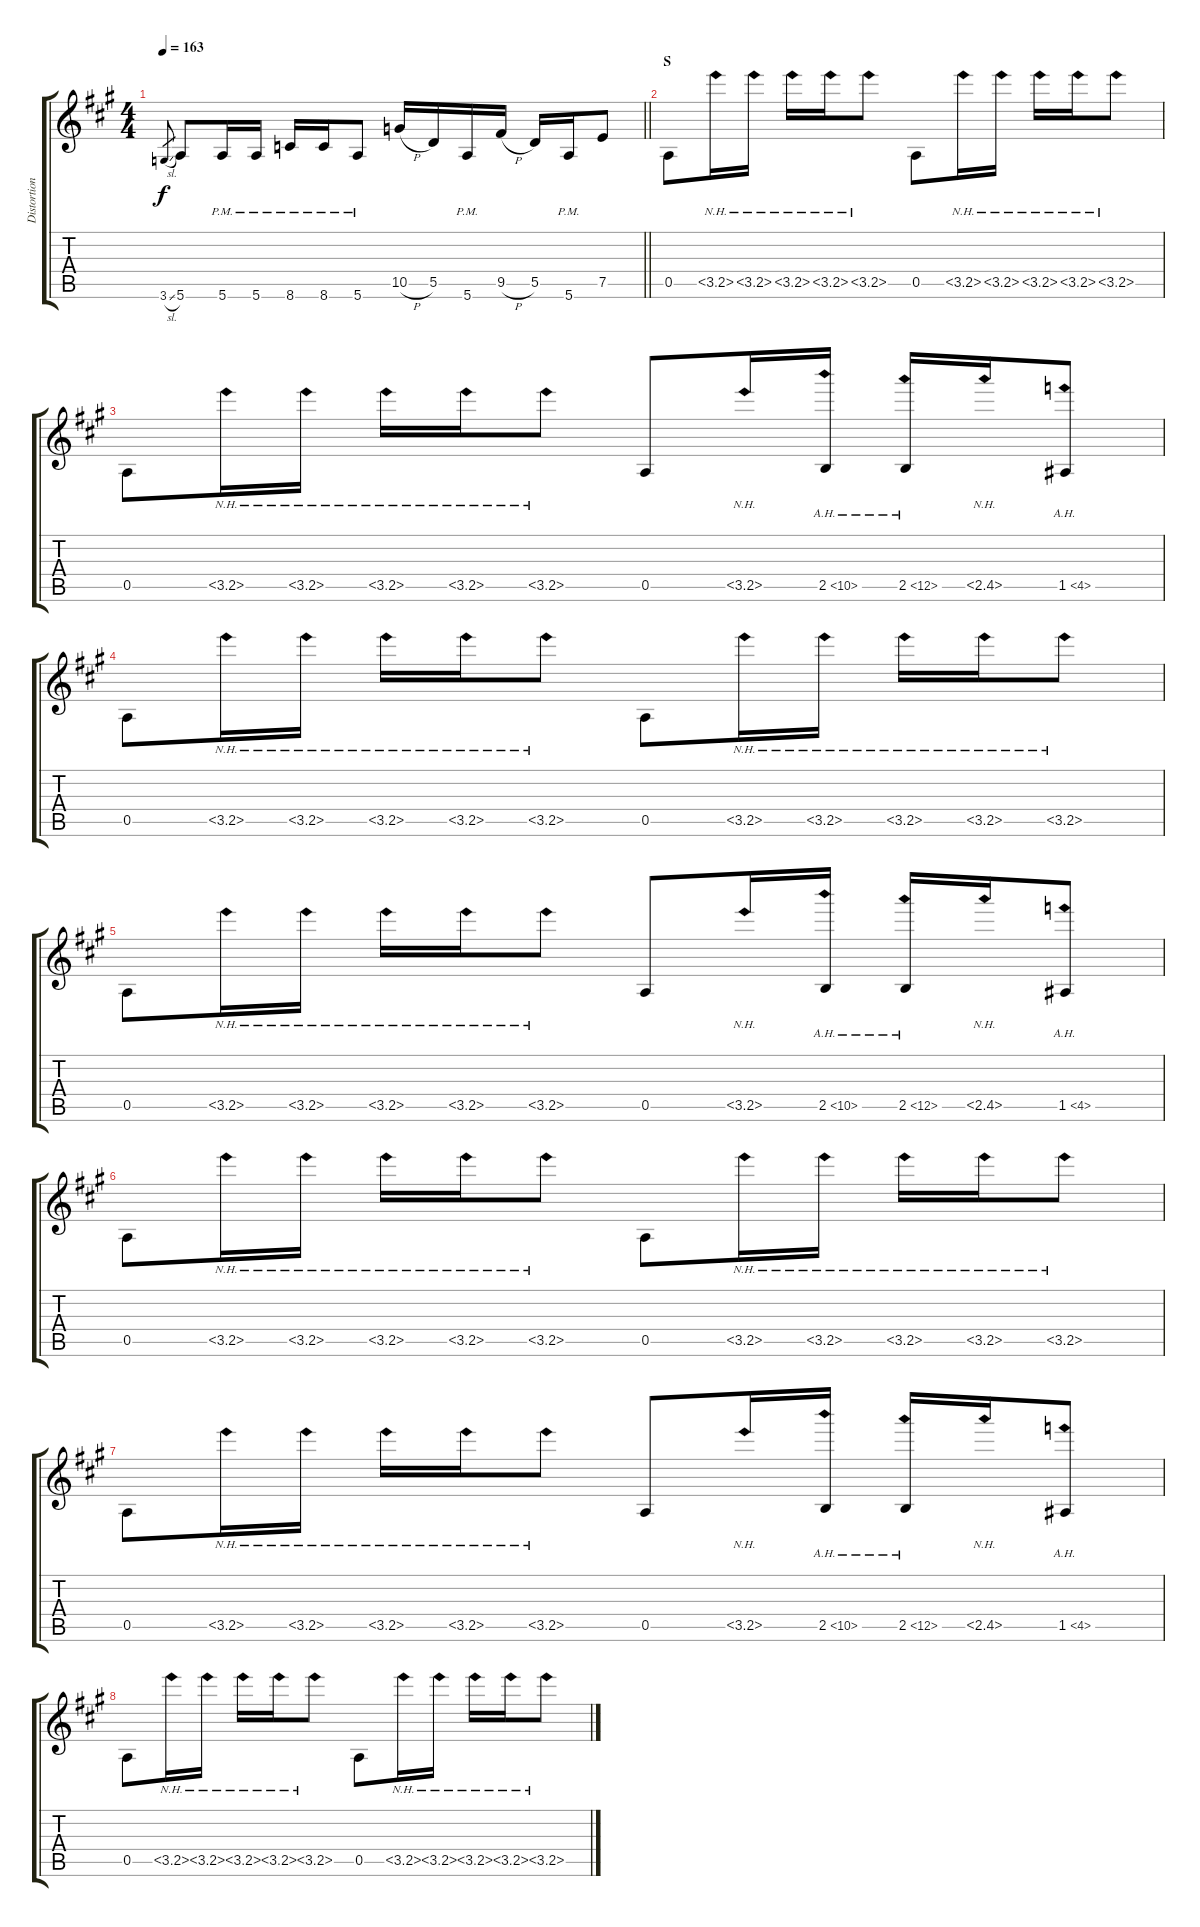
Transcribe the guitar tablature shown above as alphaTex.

\track ("Distortion" "Distortion") {instrument distortionguitar}
\staff {score tabs}
\tuning (E4 B3 G3 D3 A2 E2) {hide}
\ts (4 4)
\tempo 163
\clef g2
\barLineRight lightlight
\ks a
3.6{sl}.8{gr dy f} 5.6.8 5.6{pm}.16 5.6{pm}.16 8.6{pm}.16 8.6{pm}.16 5.6{pm}.8 10.5{h}.16 5.5.16 5.6{pm}.16 9.5{h}.16 5.5.16 5.6{pm}.16 7.5.8 |
\section ("" "S")
0.5.8 3.5{nh}.16 3.5{nh}.16 3.5{nh}.16 3.5{nh}.16 3.5{nh}.8 0.5.8 3.5{nh}.16 3.5{nh}.16 3.5{nh}.16 3.5{nh}.16 3.5{nh}.8 |
0.5.8 3.5{nh}.16 3.5{nh}.16 3.5{nh}.16 3.5{nh}.16 3.5{nh}.8 0.5.8 3.5{nh}.16 2.5{ah 8}.16 2.5{ah 10}.16 2.5{nh}.16 1.5{ah 3}.8 |
0.5.8 3.5{nh}.16 3.5{nh}.16 3.5{nh}.16 3.5{nh}.16 3.5{nh}.8 0.5.8 3.5{nh}.16 3.5{nh}.16 3.5{nh}.16 3.5{nh}.16 3.5{nh}.8 |
0.5.8 3.5{nh}.16 3.5{nh}.16 3.5{nh}.16 3.5{nh}.16 3.5{nh}.8 0.5.8 3.5{nh}.16 2.5{ah 8}.16 2.5{ah 10}.16 2.5{nh}.16 1.5{ah 3}.8 |
0.5.8 3.5{nh}.16 3.5{nh}.16 3.5{nh}.16 3.5{nh}.16 3.5{nh}.8 0.5.8 3.5{nh}.16 3.5{nh}.16 3.5{nh}.16 3.5{nh}.16 3.5{nh}.8 |
0.5.8 3.5{nh}.16 3.5{nh}.16 3.5{nh}.16 3.5{nh}.16 3.5{nh}.8 0.5.8 3.5{nh}.16 2.5{ah 8}.16 2.5{ah 10}.16 2.5{nh}.16 1.5{ah 3}.8 |
0.5.8 3.5{nh}.16 3.5{nh}.16 3.5{nh}.16 3.5{nh}.16 3.5{nh}.8 0.5.8 3.5{nh}.16 3.5{nh}.16 3.5{nh}.16 3.5{nh}.16 3.5{nh}.8
